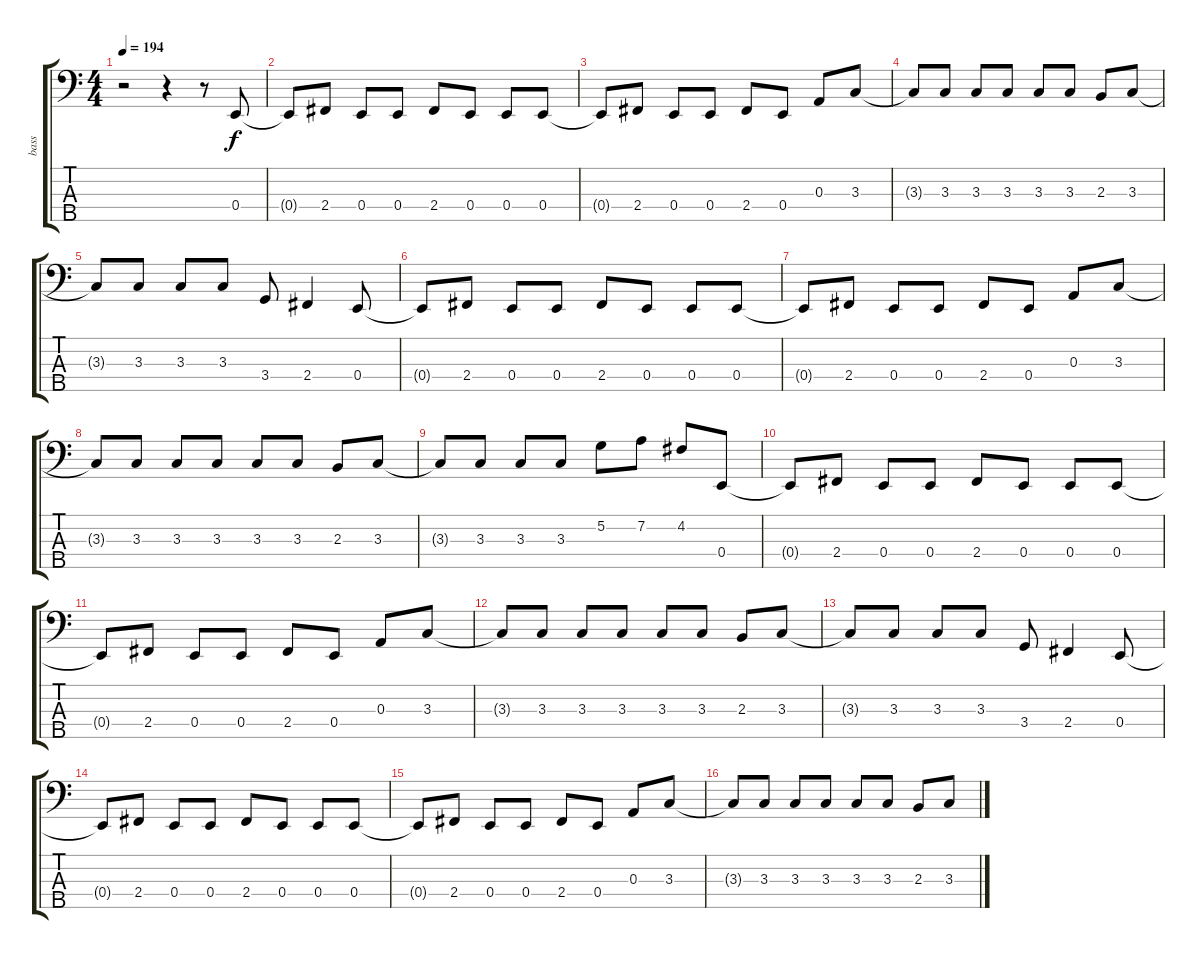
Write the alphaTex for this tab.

\track ("bass" "bass") {instrument electricbasspick}
\staff {score tabs}
\tuning (G2 D2 A1 E1 B0) {hide}
\ts (4 4)
\tempo 194
\clef f4
\ks c
r.2{dy f instrument electricbasspick} r.4 r.8 0.4.8 |
0.4{t}.8 2.4.8 0.4.8 0.4.8 2.4.8 0.4.8 0.4.8 0.4.8 |
0.4{t}.8 2.4.8 0.4.8 0.4.8 2.4.8 0.4.8 0.3.8 3.3.8 |
3.3{t}.8 3.3.8 3.3.8 3.3.8 3.3.8 3.3.8 2.3.8 3.3.8 |
3.3{t}.8 3.3.8 3.3.8 3.3.8 3.4.8 2.4.4 0.4.8 |
0.4{t}.8 2.4.8 0.4.8 0.4.8 2.4.8 0.4.8 0.4.8 0.4.8 |
0.4{t}.8 2.4.8 0.4.8 0.4.8 2.4.8 0.4.8 0.3.8 3.3.8 |
3.3{t}.8 3.3.8 3.3.8 3.3.8 3.3.8 3.3.8 2.3.8 3.3.8 |
3.3{t}.8 3.3.8 3.3.8 3.3.8 5.2.8 7.2.8 4.2.8 0.4.8 |
0.4{t}.8 2.4.8 0.4.8 0.4.8 2.4.8 0.4.8 0.4.8 0.4.8 |
0.4{t}.8 2.4.8 0.4.8 0.4.8 2.4.8 0.4.8 0.3.8 3.3.8 |
3.3{t}.8 3.3.8 3.3.8 3.3.8 3.3.8 3.3.8 2.3.8 3.3.8 |
3.3{t}.8 3.3.8 3.3.8 3.3.8 3.4.8 2.4.4 0.4.8 |
0.4{t}.8 2.4.8 0.4.8 0.4.8 2.4.8 0.4.8 0.4.8 0.4.8 |
0.4{t}.8 2.4.8 0.4.8 0.4.8 2.4.8 0.4.8 0.3.8 3.3.8 |
3.3{t}.8 3.3.8 3.3.8 3.3.8 3.3.8 3.3.8 2.3.8 3.3.8
